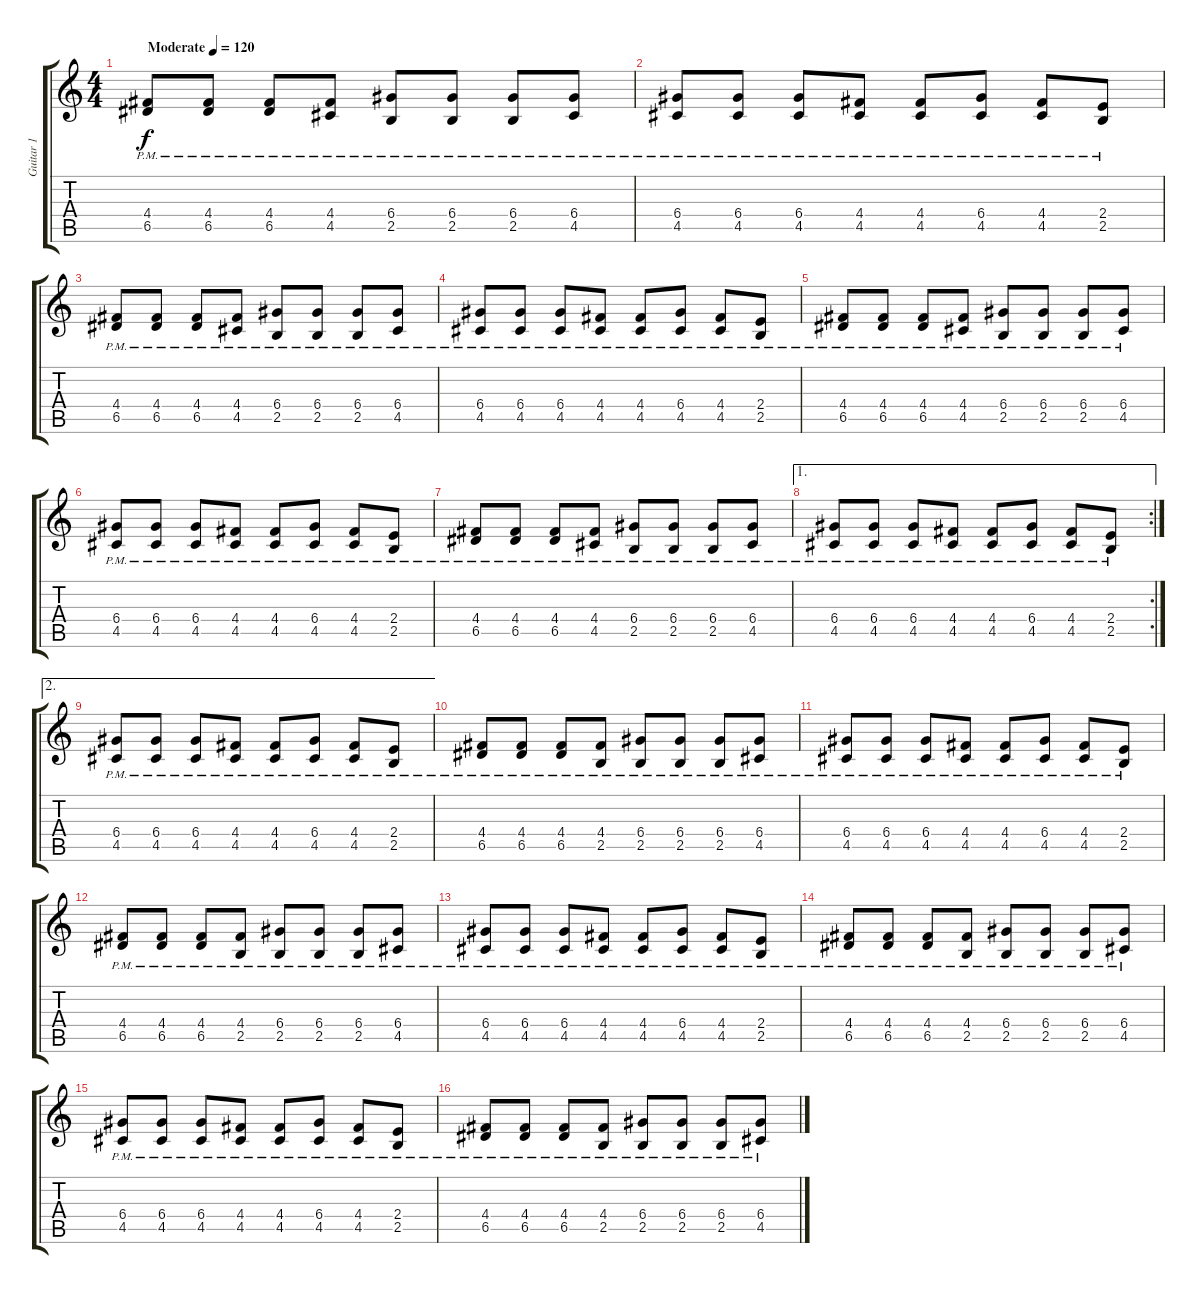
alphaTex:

\track ("Guitar 1" "Guitar 1") {instrument distortionguitar}
\staff {score tabs}
\tuning (E4 B3 G3 D3 A2 E2) {hide}
\ts (4 4)
\tempo (120 "Moderate")
\clef g2
\ks c
(4.4{pm} 6.5{pm}).8{dy f instrument distortionguitar} (4.4{pm} 6.5{pm}).8 (4.4{pm} 6.5{pm}).8 (4.4{pm} 4.5{pm}).8 (6.4{pm} 2.5{pm}).8 (6.4{pm} 2.5{pm}).8 (6.4{pm} 2.5{pm}).8 (6.4{pm} 4.5{pm}).8 |
(6.4{pm} 4.5{pm}).8 (6.4{pm} 4.5{pm}).8 (6.4{pm} 4.5{pm}).8 (4.4{pm} 4.5{pm}).8 (4.4{pm} 4.5{pm}).8 (6.4{pm} 4.5{pm}).8 (4.4{pm} 4.5{pm}).8 (2.4{pm} 2.5{pm}).8 |
(4.4{pm} 6.5{pm}).8 (4.4{pm} 6.5{pm}).8 (4.4{pm} 6.5{pm}).8 (4.4{pm} 4.5{pm}).8 (6.4{pm} 2.5{pm}).8 (6.4{pm} 2.5{pm}).8 (6.4{pm} 2.5{pm}).8 (6.4{pm} 4.5{pm}).8 |
(6.4{pm} 4.5{pm}).8 (6.4{pm} 4.5{pm}).8 (6.4{pm} 4.5{pm}).8 (4.4{pm} 4.5{pm}).8 (4.4{pm} 4.5{pm}).8 (6.4{pm} 4.5{pm}).8 (4.4{pm} 4.5{pm}).8 (2.4{pm} 2.5{pm}).8 |
(4.4{pm} 6.5{pm}).8 (4.4{pm} 6.5{pm}).8 (4.4{pm} 6.5{pm}).8 (4.4{pm} 4.5{pm}).8 (6.4{pm} 2.5{pm}).8 (6.4{pm} 2.5{pm}).8 (6.4{pm} 2.5{pm}).8 (6.4{pm} 4.5{pm}).8 |
(6.4{pm} 4.5{pm}).8 (6.4{pm} 4.5{pm}).8 (6.4{pm} 4.5{pm}).8 (4.4{pm} 4.5{pm}).8 (4.4{pm} 4.5{pm}).8 (6.4{pm} 4.5{pm}).8 (4.4{pm} 4.5{pm}).8 (2.4{pm} 2.5{pm}).8 |
(4.4{pm} 6.5{pm}).8 (4.4{pm} 6.5{pm}).8 (4.4{pm} 6.5{pm}).8 (4.4{pm} 4.5{pm}).8 (6.4{pm} 2.5{pm}).8 (6.4{pm} 2.5{pm}).8 (6.4{pm} 2.5{pm}).8 (6.4{pm} 4.5{pm}).8 |
\ae 1
\rc 2
(6.4{pm} 4.5{pm}).8 (6.4{pm} 4.5{pm}).8 (6.4{pm} 4.5{pm}).8 (4.4{pm} 4.5{pm}).8 (4.4{pm} 4.5{pm}).8 (6.4{pm} 4.5{pm}).8 (4.4{pm} 4.5{pm}).8 (2.4{pm} 2.5{pm}).8 |
\ae 2
(6.4{pm} 4.5{pm}).8 (6.4{pm} 4.5{pm}).8 (6.4{pm} 4.5{pm}).8 (4.4{pm} 4.5{pm}).8 (4.4{pm} 4.5{pm}).8 (6.4{pm} 4.5{pm}).8 (4.4{pm} 4.5{pm}).8 (2.4{pm} 2.5{pm}).8 |
(4.4{pm} 6.5{pm}).8 (4.4{pm} 6.5{pm}).8 (4.4{pm} 6.5{pm}).8 (4.4{pm} 2.5{pm}).8 (6.4{pm} 2.5{pm}).8 (6.4{pm} 2.5{pm}).8 (6.4{pm} 2.5{pm}).8 (6.4{pm} 4.5{pm}).8 |
(6.4{pm} 4.5{pm}).8 (6.4{pm} 4.5{pm}).8 (6.4{pm} 4.5{pm}).8 (4.4{pm} 4.5{pm}).8 (4.4{pm} 4.5{pm}).8 (6.4{pm} 4.5{pm}).8 (4.4{pm} 4.5{pm}).8 (2.4{pm} 2.5{pm}).8 |
(4.4{pm} 6.5{pm}).8 (4.4{pm} 6.5{pm}).8 (4.4{pm} 6.5{pm}).8 (4.4{pm} 2.5{pm}).8 (6.4{pm} 2.5{pm}).8 (6.4{pm} 2.5{pm}).8 (6.4{pm} 2.5{pm}).8 (6.4{pm} 4.5{pm}).8 |
(6.4{pm} 4.5{pm}).8 (6.4{pm} 4.5{pm}).8 (6.4{pm} 4.5{pm}).8 (4.4{pm} 4.5{pm}).8 (4.4{pm} 4.5{pm}).8 (6.4{pm} 4.5{pm}).8 (4.4{pm} 4.5{pm}).8 (2.4{pm} 2.5{pm}).8 |
(4.4{pm} 6.5{pm}).8 (4.4{pm} 6.5{pm}).8 (4.4{pm} 6.5{pm}).8 (4.4{pm} 2.5{pm}).8 (6.4{pm} 2.5{pm}).8 (6.4{pm} 2.5{pm}).8 (6.4{pm} 2.5{pm}).8 (6.4{pm} 4.5{pm}).8 |
(6.4{pm} 4.5{pm}).8 (6.4{pm} 4.5{pm}).8 (6.4{pm} 4.5{pm}).8 (4.4{pm} 4.5{pm}).8 (4.4{pm} 4.5{pm}).8 (6.4{pm} 4.5{pm}).8 (4.4{pm} 4.5{pm}).8 (2.4{pm} 2.5{pm}).8 |
(4.4{pm} 6.5{pm}).8 (4.4{pm} 6.5{pm}).8 (4.4{pm} 6.5{pm}).8 (4.4{pm} 2.5{pm}).8 (6.4{pm} 2.5{pm}).8 (6.4{pm} 2.5{pm}).8 (6.4{pm} 2.5{pm}).8 (6.4{pm} 4.5{pm}).8
